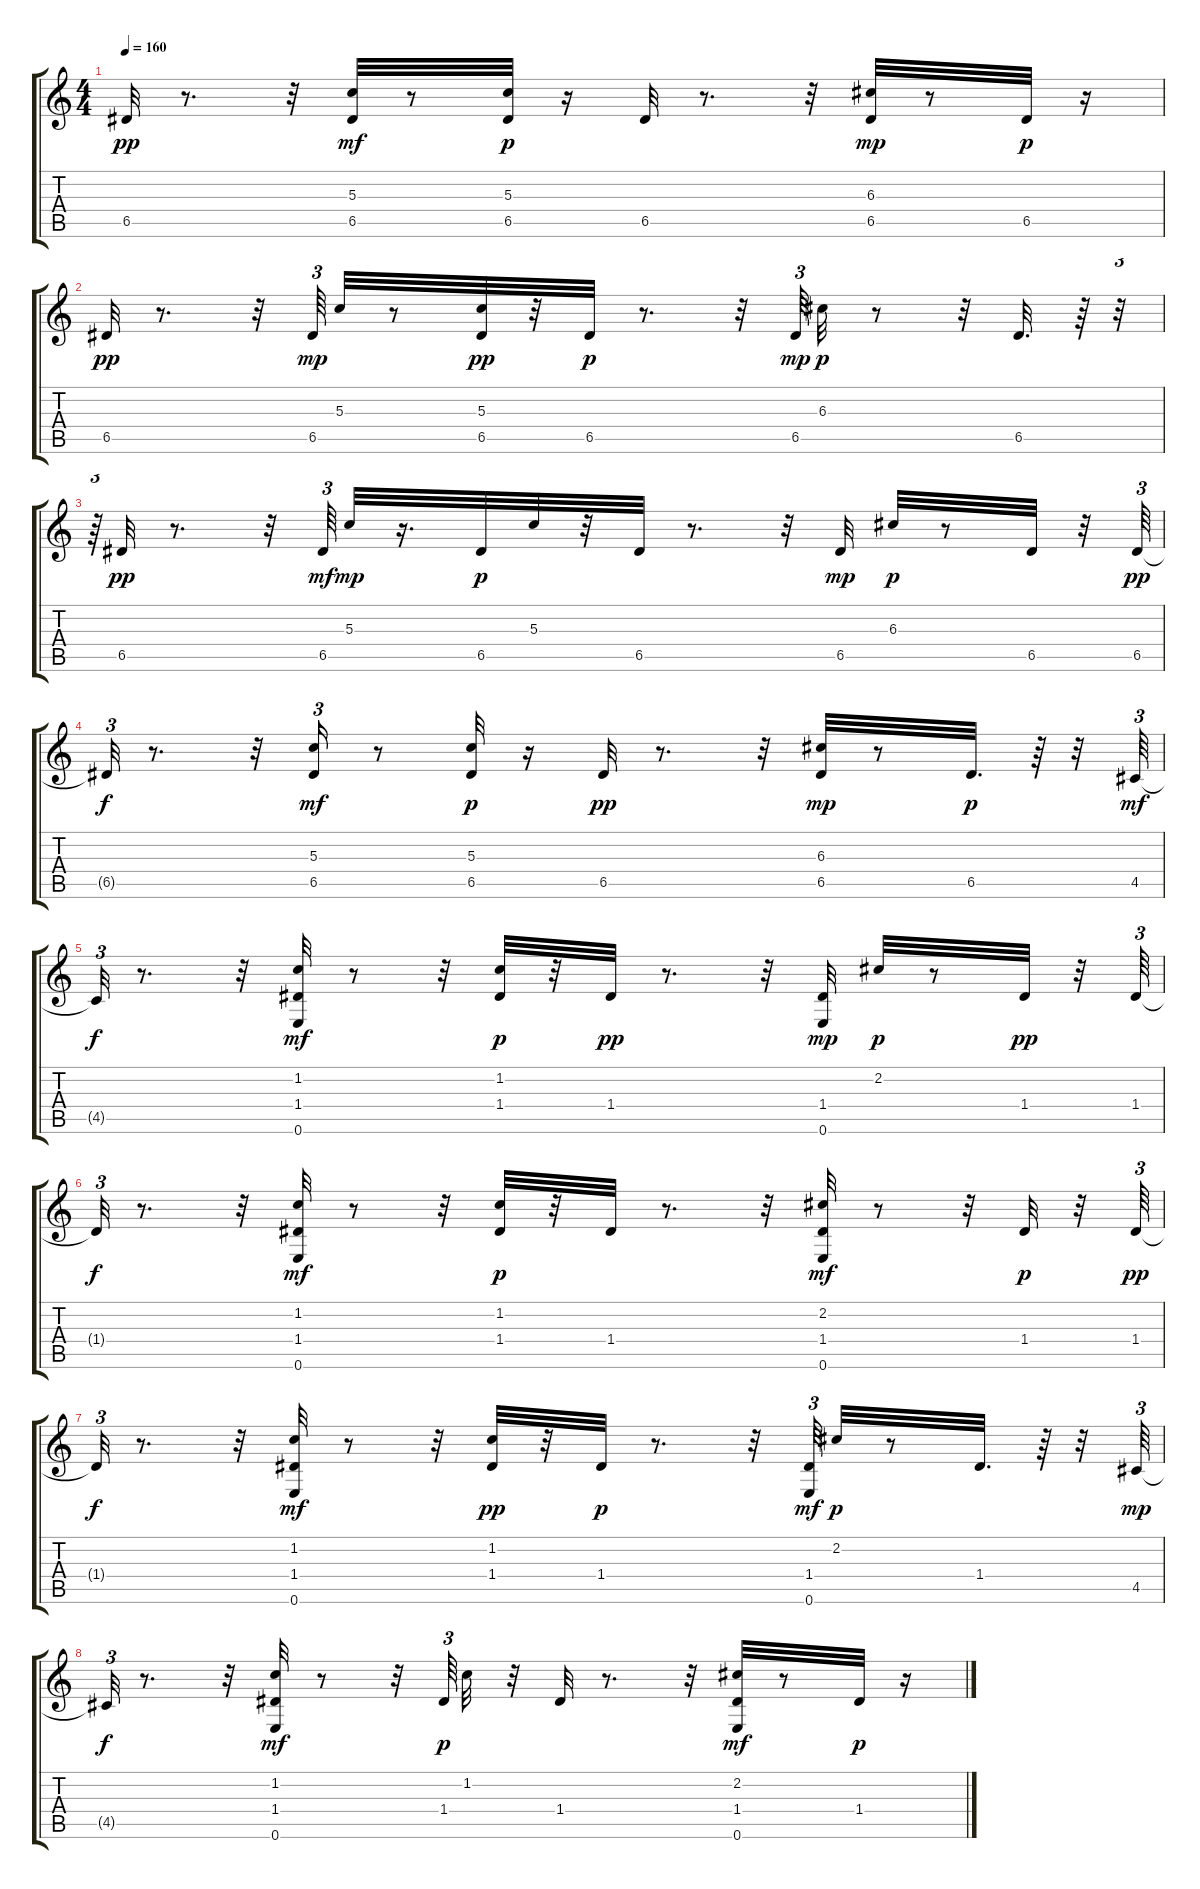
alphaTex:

\track "" {instrument acousticguitarsteel}
\staff {score tabs}
\tuning (E4 B3 G3 D3 A2 E2) {hide}
\ts (4 4)
\tempo 160
\clef g2
\ks c
6.5.32{dy pp} r.8{d} r.32 (5.3 6.5).32{dy mf} r.8 (5.3 6.5).32{dy p} r.16 6.5.32 r.8{d} r.32 (6.3 6.5).32{dy mp} r.8 6.5.32{dy p} r.16 |
6.5.32{dy pp} r.8{d} r.32 6.5.64{tu (3 2) dy mp} 5.3.32 r.8 (5.3 6.5).32{dy pp} r.32 6.5.32{dy p} r.8{d} r.32 6.5.64{tu (3 2) dy mp} 6.3.32{dy p} r.8 r.32 6.5.32{d} r.64 r.32{tu (3 2)} |
r.64{tu (3 2)} 6.5.32{dy pp} r.8{d} r.32 6.5.64{tu (3 2) dy mf} 5.3.32{dy mp} r.16{d} 6.5.32{dy p} 5.3.32 r.32 6.5.32 r.8{d} r.32 6.5.32{dy mp} 6.3.32{dy p} r.8 6.5.32 r.32 6.5.64{tu (3 2) dy pp} |
6.5{t}.32{tu (3 2) dy f} r.8{d} r.32 (5.3 6.5).16{tu (3 2) dy mf} r.8 (5.3 6.5).32{dy p} r.16 6.5.32{dy pp} r.8{d} r.32 (6.3 6.5).32{dy mp} r.8 6.5.32{d dy p} r.64 r.32 4.5.64{tu (3 2) dy mf} |
4.5{t}.32{tu (3 2) dy f} r.8{d} r.32 (1.2 1.4 0.6).32{dy mf} r.8 r.32 (1.2 1.4).32{dy p} r.32 1.4.32{dy pp} r.8{d} r.32 (1.4 0.6).32{dy mp} 2.2.32{dy p} r.8 1.4.32{dy pp} r.32 1.4.64{tu (3 2)} |
1.4{t}.32{tu (3 2) dy f} r.8{d} r.32 (1.2 1.4 0.6).32{dy mf} r.8 r.32 (1.2 1.4).32{dy p} r.32 1.4.32 r.8{d} r.32 (2.2 1.4 0.6).32{dy mf} r.8 r.32 1.4.32{dy p} r.32 1.4.64{tu (3 2) dy pp} |
1.4{t}.32{tu (3 2) dy f} r.8{d} r.32 (1.2 1.4 0.6).32{dy mf} r.8 r.32 (1.2 1.4).32{dy pp} r.32 1.4.32{dy p} r.8{d} r.32 (1.4 0.6).64{tu (3 2) dy mf} 2.2.32{dy p} r.8 1.4.32{d} r.64 r.32 4.5.64{tu (3 2) dy mp} |
4.5{t}.32{tu (3 2) dy f} r.8{d} r.32 (1.2 1.4 0.6).32{dy mf} r.8 r.32 1.4.64{tu (3 2) dy p} 1.2.32 r.32 1.4.32 r.8{d} r.32 (2.2 1.4 0.6).32{dy mf} r.8 1.4.32{dy p} r.16
